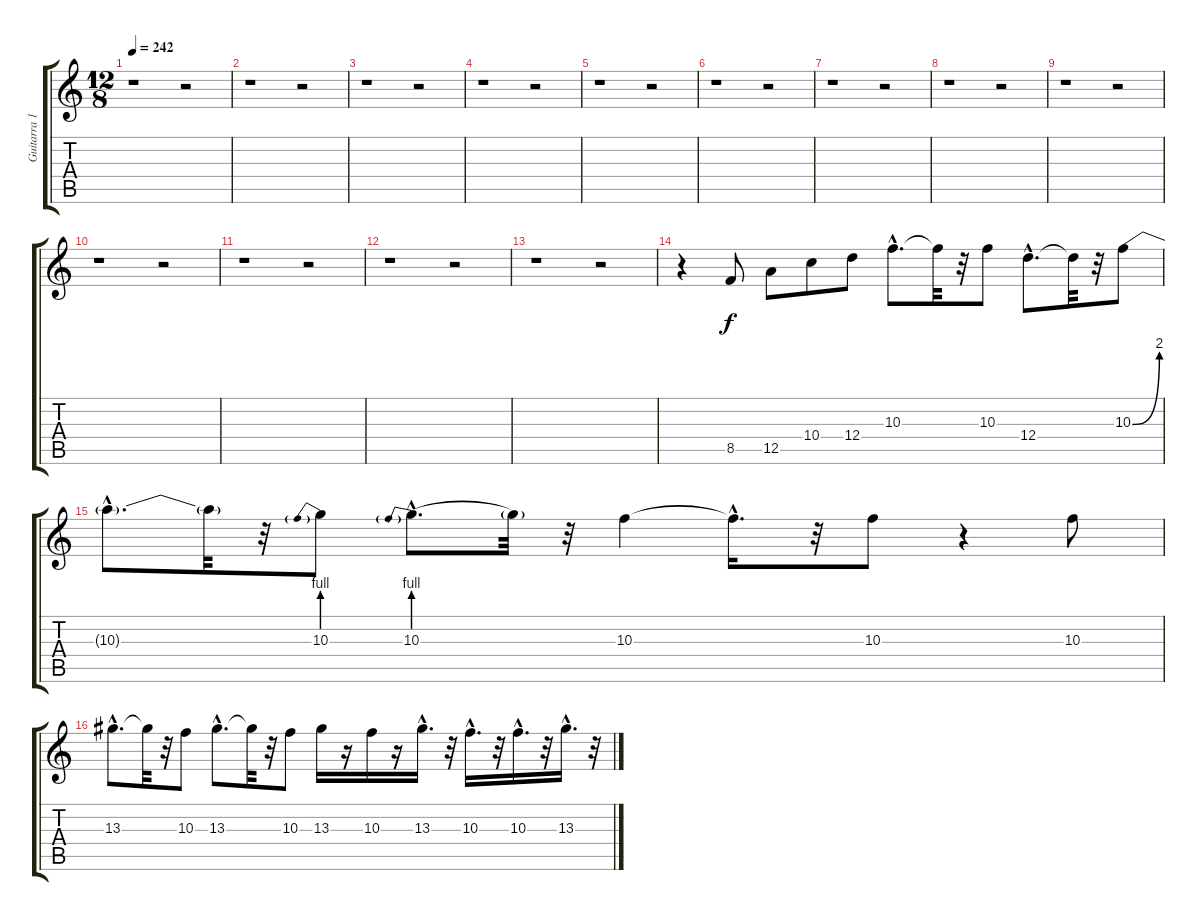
\track ("Guitarra 1" "Guitarra 1") {instrument distortionguitar}
\staff {score tabs}
\tuning (E4 B3 G3 D3 A2 E2) {hide}
\ts (12 8)
\tempo 242
\clef g2
\ks c
r.1{dy f} r.2 |
r.1 r.2 |
r.1 r.2 |
r.1 r.2 |
r.1 r.2 |
r.1 r.2 |
r.1 r.2 |
r.1 r.2 |
r.1 r.2 |
r.1 r.2 |
r.1 r.2 |
r.1 r.2 |
r.1 r.2 |
r.4 8.5.8 12.5.8 10.4.8 12.4.8 10.3{hac}.8{d} 10.3{t}.32 r.32 10.3.8 12.4{hac}.8{d} 12.4{t}.32 r.32 10.3{be (bend 0 0 60 8)}.8 |
10.3{hac t}.8{d} 10.3{t}.32 r.32 10.3{be (prebend 0 4 60 4)}.8 10.3{be (prebend 0 4 60 4) hac}.8{d} 10.3{t}.32 r.32 10.3.4 10.3{hac t}.16{d} r.32 10.3.8 r.4 10.3.8 |
13.3{hac}.8{d} 13.3{t}.32 r.32 10.3.8 13.3{hac}.8{d} 13.3{t}.32 r.32 10.3.8 13.3.16 r.16 10.3.16 r.16 13.3{hac}.16{d} r.32 10.3{hac}.16{d} r.32 10.3{hac}.16{d} r.32 13.3{hac}.16{d} r.32
